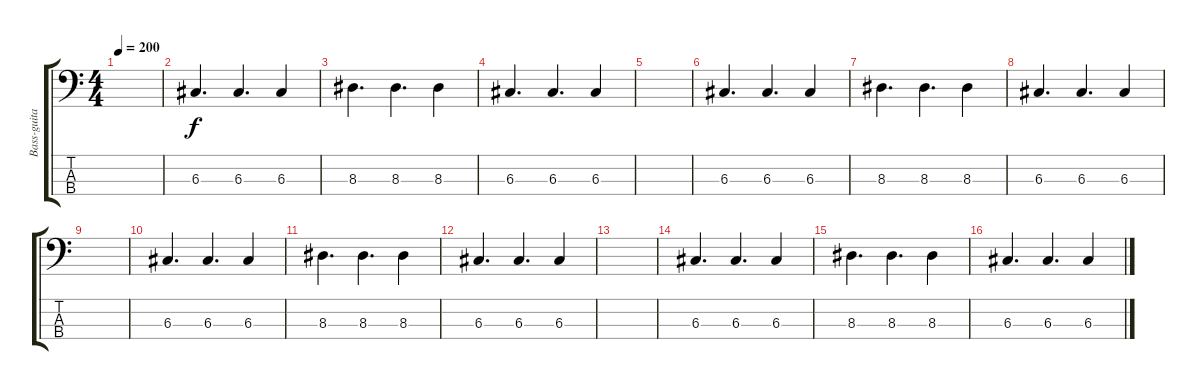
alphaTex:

\track ("Bass-guitar" "Bass-guita") {instrument electricbassfinger}
\staff {score tabs}
\tuning (F2 C2 G1 D1) {hide}
\ts (4 4)
\tempo 200
\clef f4
\ks c
|
6.3.4{d} 6.3.4{d} 6.3.4 |
8.3.4{d} 8.3.4{d} 8.3.4 |
6.3.4{d} 6.3.4{d} 6.3.4 |
|
6.3.4{d} 6.3.4{d} 6.3.4 |
8.3.4{d} 8.3.4{d} 8.3.4 |
6.3.4{d} 6.3.4{d} 6.3.4 |
|
6.3.4{d} 6.3.4{d} 6.3.4 |
8.3.4{d} 8.3.4{d} 8.3.4 |
6.3.4{d} 6.3.4{d} 6.3.4 |
|
6.3.4{d} 6.3.4{d} 6.3.4 |
8.3.4{d} 8.3.4{d} 8.3.4 |
6.3.4{d} 6.3.4{d} 6.3.4
